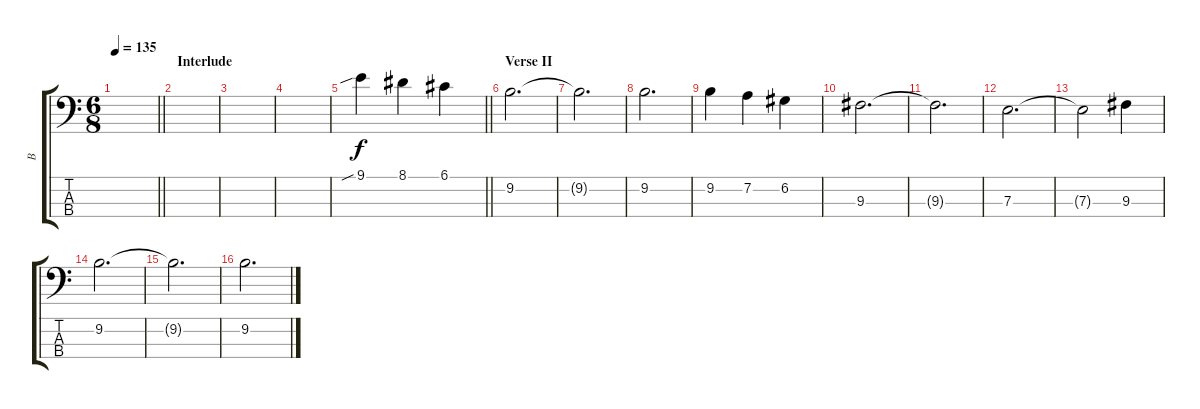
\track ("B" "B") {instrument electricbasspick}
\staff {score tabs}
\tuning (G2 D2 A1 E1) {hide}
\ts (6 8)
\tempo 135
\clef f4
\barLineRight lightlight
\ks c
|
\section ("" "Interlude")
|
|
|
\barLineRight lightlight
9.1{sib}.4 8.1.4 6.1.4 |
\section ("" "Verse II")
9.2.2{d} |
9.2{t}.2{d} |
9.2.2{d} |
9.2.4 7.2.4 6.2.4 |
9.3.2{d} |
9.3{t}.2{d} |
7.3.2{d} |
7.3{t}.2 9.3.4 |
9.2.2{d} |
9.2{t}.2{d} |
9.2.2{d}
